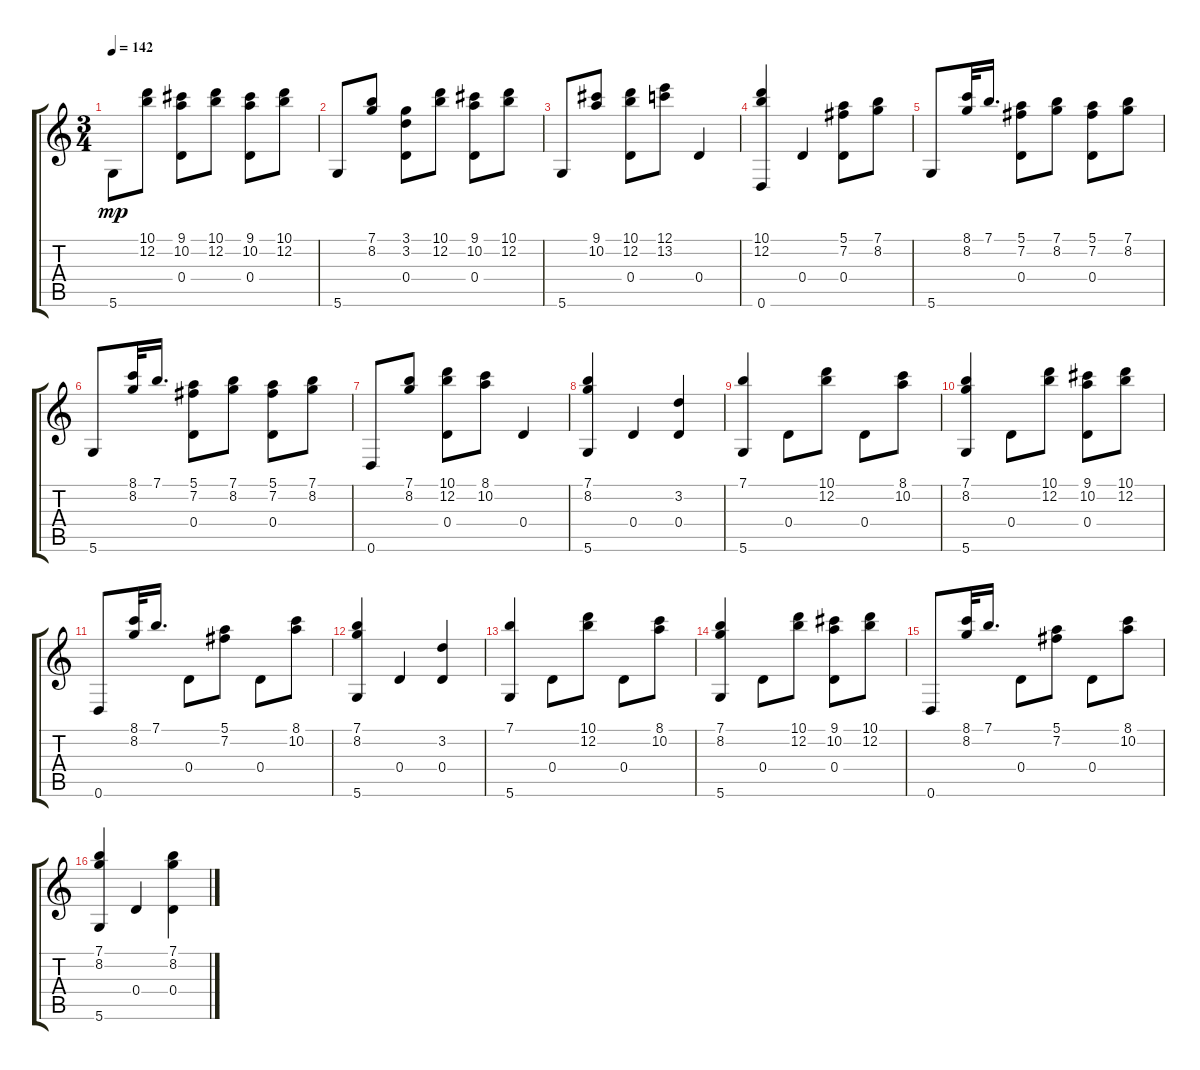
\track "" {instrument acousticguitarnylon}
\staff {score tabs}
\tuning (E4 B3 G3 D3 A2 D2) {hide}
\ts (3 4)
\tempo 142
\clef g2
\ks c
5.6.8{dy mp} (10.1 12.2).8 (9.1 10.2 0.4).8 (10.1 12.2).8 (9.1 10.2 0.4).8 (10.1 12.2).8 |
5.6.8 (7.1 8.2).8 (3.1 3.2 0.4).8 (10.1 12.2).8 (9.1 10.2 0.4).8 (10.1 12.2).8 |
5.6.8 (9.1 10.2).8 (10.1 12.2 0.4).8 (12.1 13.2).8 0.4.4 |
(10.1 12.2 0.6).4 0.4.4 (5.1 7.2 0.4).8 (7.1 8.2).8 |
5.6.8 (8.1 8.2).32 7.1.16{d} (5.1 7.2 0.4).8 (7.1 8.2).8 (5.1 7.2 0.4).8 (7.1 8.2).8 |
5.6.8 (8.1 8.2).32 7.1.16{d} (5.1 7.2 0.4).8 (7.1 8.2).8 (5.1 7.2 0.4).8 (7.1 8.2).8 |
0.6.8 (7.1 8.2).8 (10.1 12.2 0.4).8 (8.1 10.2).8 0.4.4 |
(7.1 8.2 5.6).4 0.4.4 (3.2 0.4).4 |
(7.1 5.6).4 0.4.8 (10.1 12.2).8 0.4.8 (8.1 10.2).8 |
(7.1 8.2 5.6).4 0.4.8 (10.1 12.2).8 (9.1 10.2 0.4).8 (10.1 12.2).8 |
0.6.8 (8.1 8.2).32 7.1.16{d} 0.4.8 (5.1 7.2).8 0.4.8 (8.1 10.2).8 |
(7.1 8.2 5.6).4 0.4.4 (3.2 0.4).4 |
(7.1 5.6).4 0.4.8 (10.1 12.2).8 0.4.8 (8.1 10.2).8 |
(7.1 8.2 5.6).4 0.4.8 (10.1 12.2).8 (9.1 10.2 0.4).8 (10.1 12.2).8 |
0.6.8 (8.1 8.2).32 7.1.16{d} 0.4.8 (5.1 7.2).8 0.4.8 (8.1 10.2).8 |
(7.1 8.2 5.6).4 0.4.4 (7.1 8.2 0.4).4
